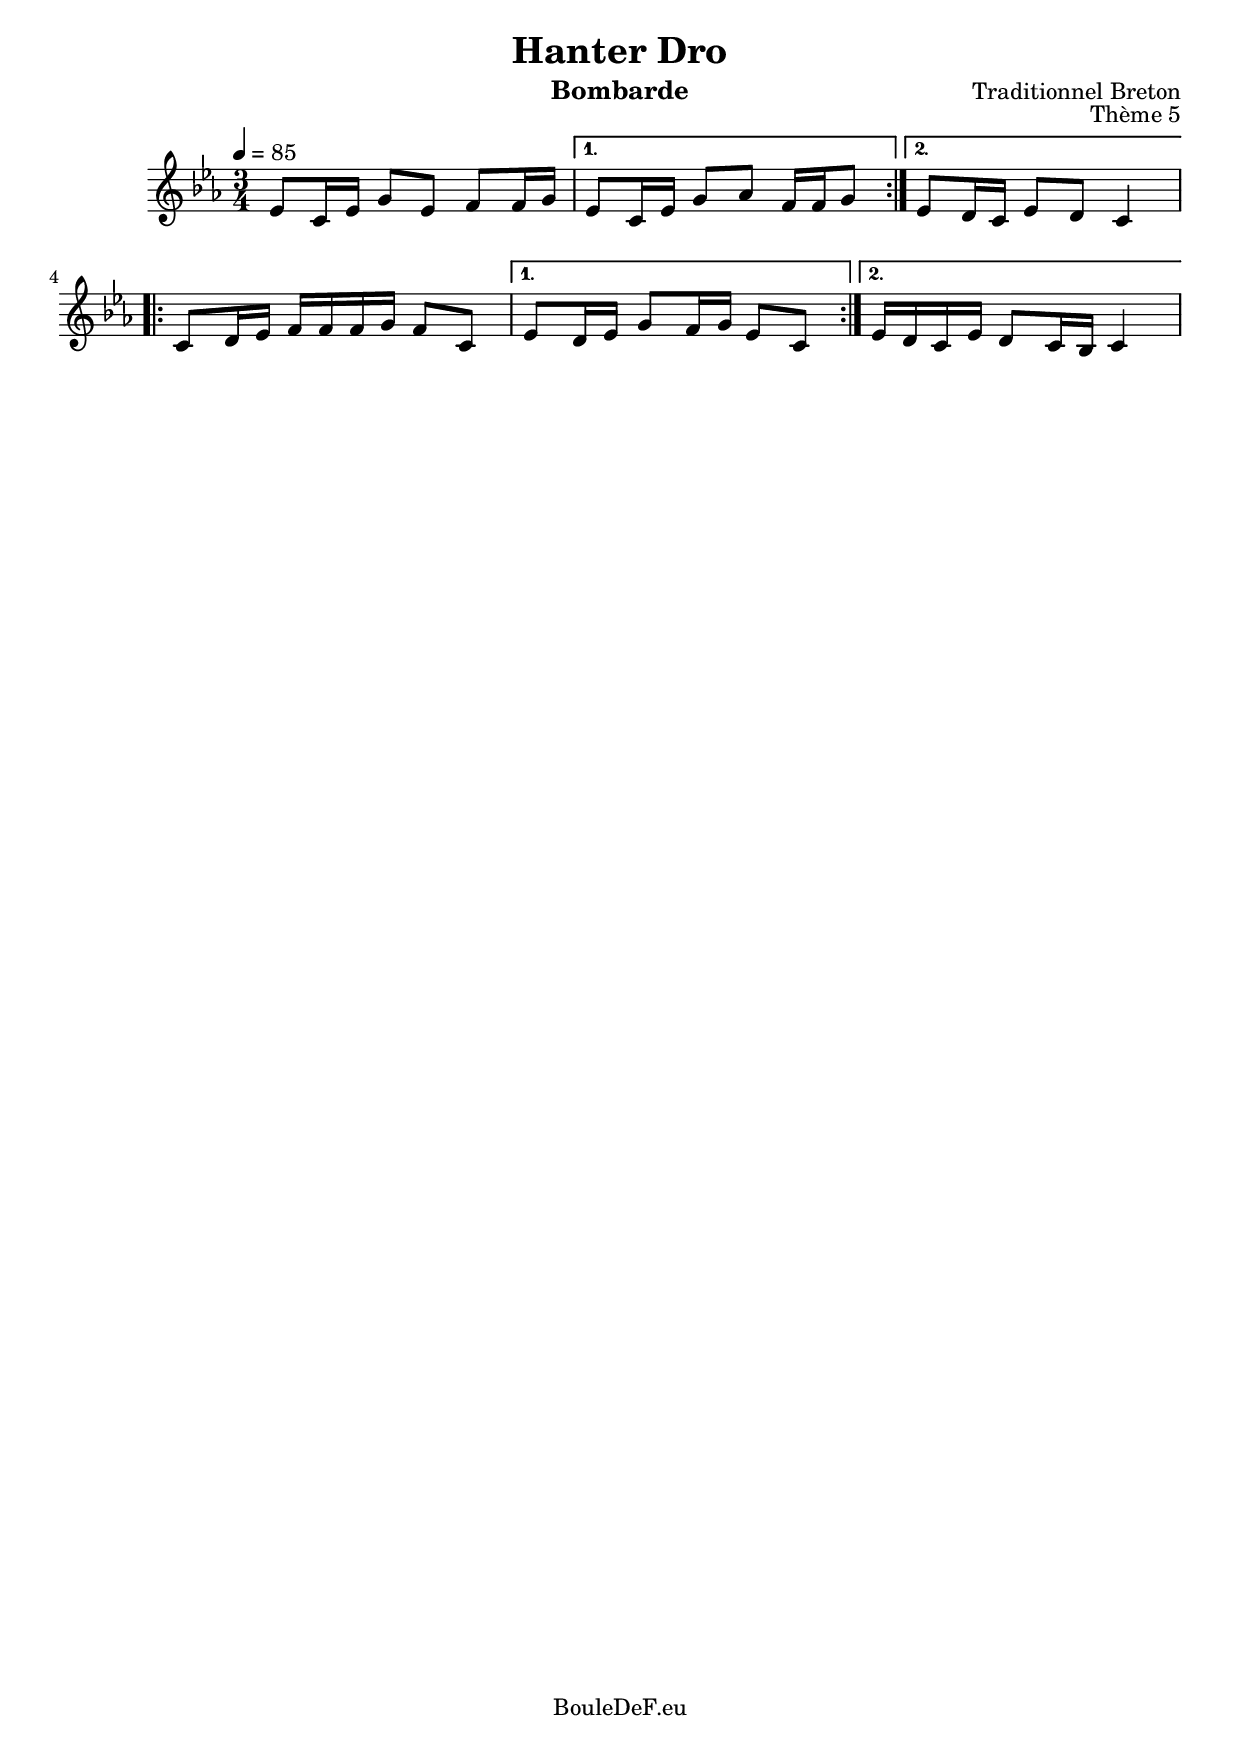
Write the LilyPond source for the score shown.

\version "2.16.0"
\include "italiano.ly"

\header {
	title = "Hanter Dro"
	composer = "Traditionnel Breton"
	instrument = "Bombarde"
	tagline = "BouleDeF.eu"
}

\score {
	\new Staff \relative sib {
		\clef "treble"
		\key mib \major
		\time 3/4
		\tempo 4 = 85

		\repeat volta 2 {
			| mib8 do16 mib sol8 mib fa fa16 sol
		}
		\alternative {
			{| mib8 do16 mib sol8 lab fa16 fa sol8}
			{| mib8 re16 do mib8 re do4}
		}
		\break
		\repeat volta 2 {
			| do8 re16 mib fa fa fa sol fa8 do
		}
		\alternative {
			{| mib8 re16 mib sol8 fa16 sol mib8 do}
			{| mib16 re do mib re8 do16 sib do4}
		}
	}
	\header {
		opus = "Thème 5"
	}
}

